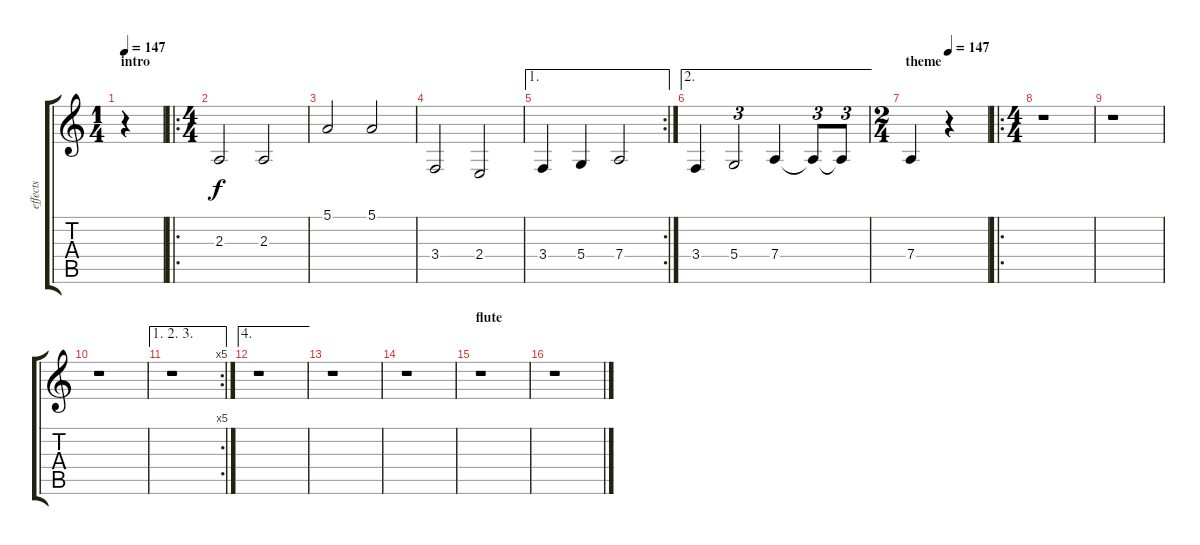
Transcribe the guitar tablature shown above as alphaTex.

\track ("effects" "effects") {instrument reversecymbal}
\staff {score tabs}
\tuning (E4 B3 G3 D3 A2 E2) {hide}
\ts (1 4)
\section ("" "intro")
\tempo 147
\tempo 105
\tempo 147
\clef g2
\ks c
r.4{dy f instrument reversecymbal} |
\ro
\ts (4 4)
2.3.2{volume 6 instrument reversecymbal} 2.3.2 |
5.1.2 5.1.2 |
3.4.2 2.4.2 |
\ae 1
\rc 2
3.4.4 5.4.4 7.4.2 |
\ae 2
3.4.4 5.4.2{tu (3 2)} 7.4.4 7.4{t}.8{tu (3 2)} 7.4{t}.8{tu (3 2)} |
\ts (2 4)
\section ("" "theme")
\tempo (147 0.5)
7.4.4 r.4 |
\ro
\ts (4 4)
r.1 |
r.1 |
r.1 |
\ae (1 2 3)
\rc 5
r.1 |
\ae 4
r.1 |
r.1 |
r.1 |
\section ("" "flute")
r.1 |
r.1
